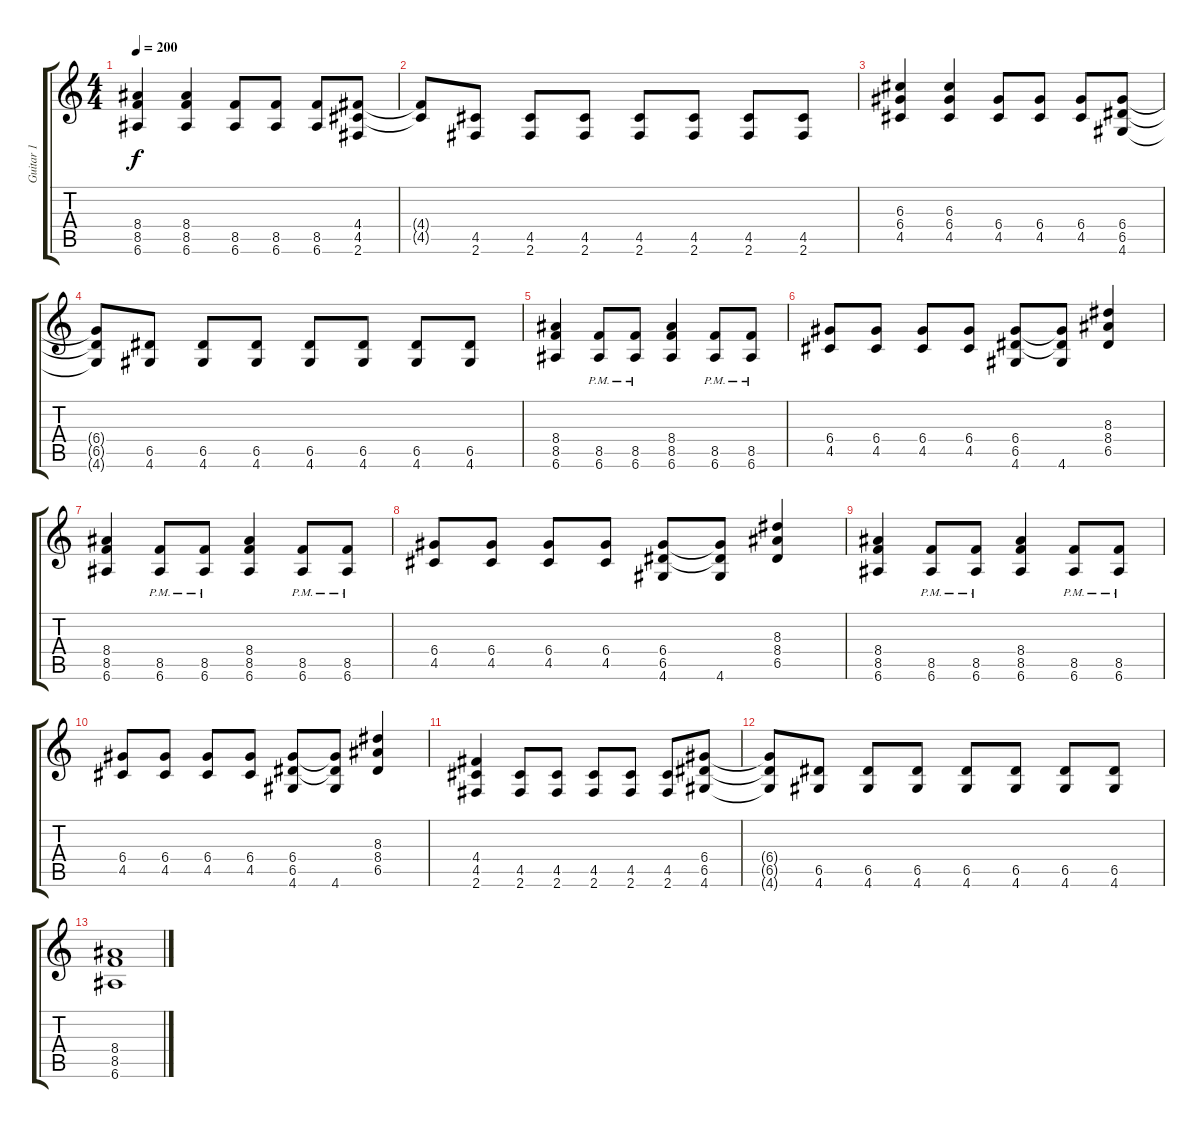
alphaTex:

\track ("Guitar 1" "Guitar 1") {instrument distortionguitar}
\staff {score tabs}
\tuning (E4 B3 G3 D3 A2 E2) {hide}
\ts (4 4)
\tempo 200
\clef g2
\ks c
(8.4 8.5 6.6).4{dy f} (8.4 8.5 6.6).4 (8.5 6.6).8 (8.5 6.6).8 (8.5 6.6).8 (4.4 4.5 2.6).8 |
(4.4{t} 4.5{t}).8 (4.5 2.6).8 (4.5 2.6).8 (4.5 2.6).8 (4.5 2.6).8 (4.5 2.6).8 (4.5 2.6).8 (4.5 2.6).8 |
(6.3 6.4 4.5).4 (6.3 6.4 4.5).4 (6.4 4.5).8 (6.4 4.5).8 (6.4 4.5).8 (6.4 6.5 4.6).8 |
(6.4{t} 6.5{t} 4.6{t}).8 (6.5 4.6).8 (6.5 4.6).8 (6.5 4.6).8 (6.5 4.6).8 (6.5 4.6).8 (6.5 4.6).8 (6.5 4.6).8 |
(8.4 8.5 6.6).4 (8.5{pm} 6.6{pm}).8 (8.5{pm} 6.6{pm}).8 (8.4 8.5 6.6).4 (8.5{pm} 6.6{pm}).8 (8.5{pm} 6.6{pm}).8 |
(6.4 4.5).8 (6.4 4.5).8 (6.4 4.5).8 (6.4 4.5).8 (6.4 6.5 4.6).8 (6.4{t} 6.5{t} 4.6).8 (8.3 8.4 6.5).4 |
(8.4 8.5 6.6).4 (8.5{pm} 6.6{pm}).8 (8.5{pm} 6.6{pm}).8 (8.4 8.5 6.6).4 (8.5{pm} 6.6{pm}).8 (8.5{pm} 6.6{pm}).8 |
(6.4 4.5).8 (6.4 4.5).8 (6.4 4.5).8 (6.4 4.5).8 (6.4 6.5 4.6).8 (6.4{t} 6.5{t} 4.6).8 (8.3 8.4 6.5).4 |
(8.4 8.5 6.6).4 (8.5{pm} 6.6{pm}).8 (8.5{pm} 6.6{pm}).8 (8.4 8.5 6.6).4 (8.5{pm} 6.6{pm}).8 (8.5{pm} 6.6{pm}).8 |
(6.4 4.5).8 (6.4 4.5).8 (6.4 4.5).8 (6.4 4.5).8 (6.4 6.5 4.6).8 (6.4{t} 6.5{t} 4.6).8 (8.3 8.4 6.5).4 |
(4.4 4.5 2.6).4 (4.5 2.6).8 (4.5 2.6).8 (4.5 2.6).8 (4.5 2.6).8 (4.5 2.6).8 (6.4 6.5 4.6).8 |
(6.4{t} 6.5{t} 4.6{t}).8 (6.5 4.6).8 (6.5 4.6).8 (6.5 4.6).8 (6.5 4.6).8 (6.5 4.6).8 (6.5 4.6).8 (6.5 4.6).8 |
(8.4 8.5 6.6).1
